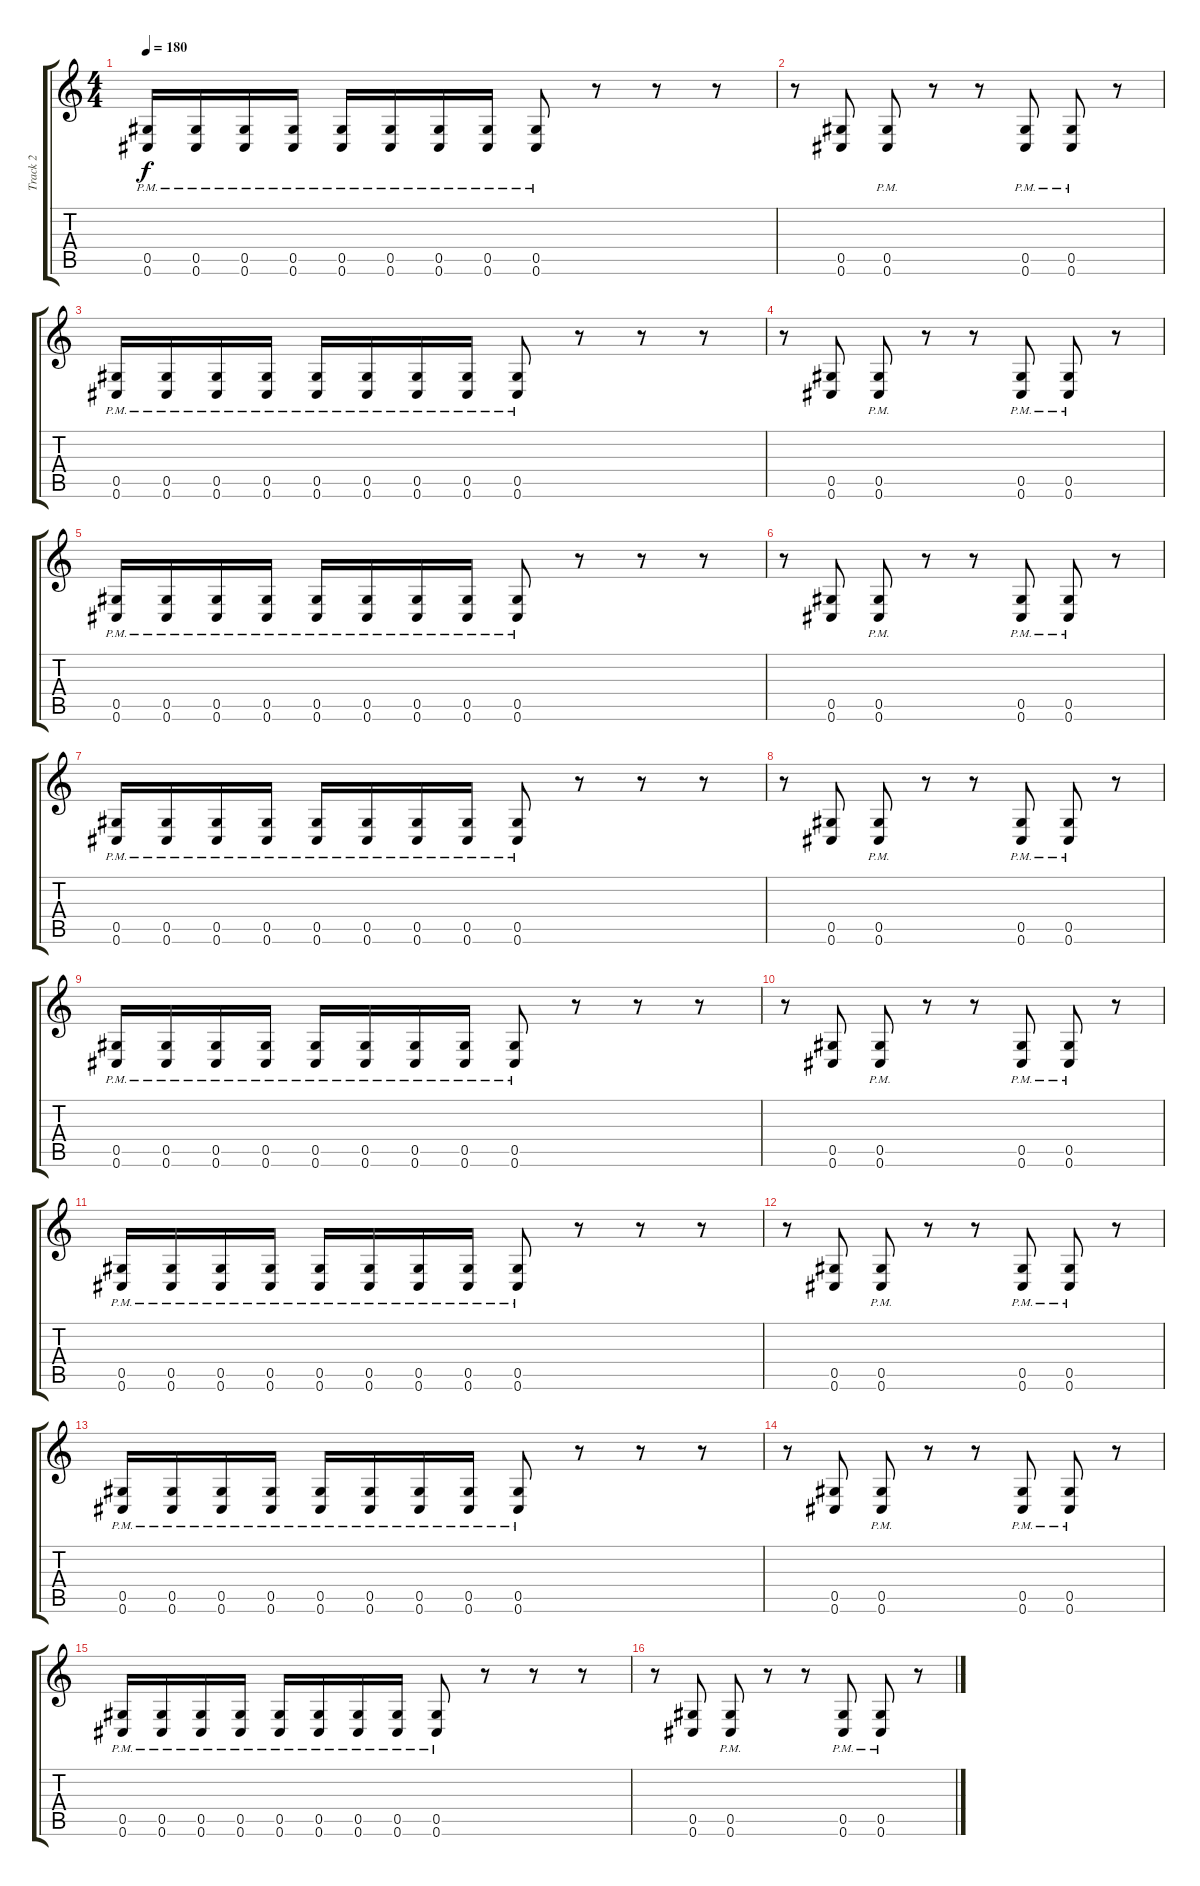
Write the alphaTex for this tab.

\track ("Track 2" "Track 2") {instrument distortionguitar}
\staff {score tabs}
\tuning (Eb4 Bb3 Gb3 Db3 Ab2 Db2) {hide}
\ts (4 4)
\tempo 180
\clef g2
\ks c
(0.5{pm} 0.6{pm}).16{dy f} (0.5{pm} 0.6{pm}).16 (0.5{pm} 0.6{pm}).16 (0.5{pm} 0.6{pm}).16 (0.5{pm} 0.6{pm}).16 (0.5{pm} 0.6{pm}).16 (0.5{pm} 0.6{pm}).16 (0.5{pm} 0.6{pm}).16 (0.5{pm} 0.6{pm}).8 r.8 r.8 r.8 |
r.8 (0.5 0.6).8 (0.5{pm} 0.6{pm}).8 r.8 r.8 (0.5{pm} 0.6{pm}).8 (0.5{pm} 0.6{pm}).8 r.8 |
(0.5{pm} 0.6{pm}).16 (0.5{pm} 0.6{pm}).16 (0.5{pm} 0.6{pm}).16 (0.5{pm} 0.6{pm}).16 (0.5{pm} 0.6{pm}).16 (0.5{pm} 0.6{pm}).16 (0.5{pm} 0.6{pm}).16 (0.5{pm} 0.6{pm}).16 (0.5{pm} 0.6{pm}).8 r.8 r.8 r.8 |
r.8 (0.5 0.6).8 (0.5{pm} 0.6{pm}).8 r.8 r.8 (0.5{pm} 0.6{pm}).8 (0.5{pm} 0.6{pm}).8 r.8 |
(0.5{pm} 0.6{pm}).16 (0.5{pm} 0.6{pm}).16 (0.5{pm} 0.6{pm}).16 (0.5{pm} 0.6{pm}).16 (0.5{pm} 0.6{pm}).16 (0.5{pm} 0.6{pm}).16 (0.5{pm} 0.6{pm}).16 (0.5{pm} 0.6{pm}).16 (0.5{pm} 0.6{pm}).8 r.8 r.8 r.8 |
r.8 (0.5 0.6).8 (0.5{pm} 0.6{pm}).8 r.8 r.8 (0.5{pm} 0.6{pm}).8 (0.5{pm} 0.6{pm}).8 r.8 |
(0.5{pm} 0.6{pm}).16 (0.5{pm} 0.6{pm}).16 (0.5{pm} 0.6{pm}).16 (0.5{pm} 0.6{pm}).16 (0.5{pm} 0.6{pm}).16 (0.5{pm} 0.6{pm}).16 (0.5{pm} 0.6{pm}).16 (0.5{pm} 0.6{pm}).16 (0.5{pm} 0.6{pm}).8 r.8 r.8 r.8 |
r.8 (0.5 0.6).8 (0.5{pm} 0.6{pm}).8 r.8 r.8 (0.5{pm} 0.6{pm}).8 (0.5{pm} 0.6{pm}).8 r.8 |
(0.5{pm} 0.6{pm}).16 (0.5{pm} 0.6{pm}).16 (0.5{pm} 0.6{pm}).16 (0.5{pm} 0.6{pm}).16 (0.5{pm} 0.6{pm}).16 (0.5{pm} 0.6{pm}).16 (0.5{pm} 0.6{pm}).16 (0.5{pm} 0.6{pm}).16 (0.5{pm} 0.6{pm}).8 r.8 r.8 r.8 |
r.8 (0.5 0.6).8 (0.5{pm} 0.6{pm}).8 r.8 r.8 (0.5{pm} 0.6{pm}).8 (0.5{pm} 0.6{pm}).8 r.8 |
(0.5{pm} 0.6{pm}).16 (0.5{pm} 0.6{pm}).16 (0.5{pm} 0.6{pm}).16 (0.5{pm} 0.6{pm}).16 (0.5{pm} 0.6{pm}).16 (0.5{pm} 0.6{pm}).16 (0.5{pm} 0.6{pm}).16 (0.5{pm} 0.6{pm}).16 (0.5{pm} 0.6{pm}).8 r.8 r.8 r.8 |
r.8 (0.5 0.6).8 (0.5{pm} 0.6{pm}).8 r.8 r.8 (0.5{pm} 0.6{pm}).8 (0.5{pm} 0.6{pm}).8 r.8 |
(0.5{pm} 0.6{pm}).16 (0.5{pm} 0.6{pm}).16 (0.5{pm} 0.6{pm}).16 (0.5{pm} 0.6{pm}).16 (0.5{pm} 0.6{pm}).16 (0.5{pm} 0.6{pm}).16 (0.5{pm} 0.6{pm}).16 (0.5{pm} 0.6{pm}).16 (0.5{pm} 0.6{pm}).8 r.8 r.8 r.8 |
r.8 (0.5 0.6).8 (0.5{pm} 0.6{pm}).8 r.8 r.8 (0.5{pm} 0.6{pm}).8 (0.5{pm} 0.6{pm}).8 r.8 |
(0.5{pm} 0.6{pm}).16 (0.5{pm} 0.6{pm}).16 (0.5{pm} 0.6{pm}).16 (0.5{pm} 0.6{pm}).16 (0.5{pm} 0.6{pm}).16 (0.5{pm} 0.6{pm}).16 (0.5{pm} 0.6{pm}).16 (0.5{pm} 0.6{pm}).16 (0.5{pm} 0.6{pm}).8 r.8 r.8 r.8 |
r.8 (0.5 0.6).8 (0.5{pm} 0.6{pm}).8 r.8 r.8 (0.5{pm} 0.6{pm}).8 (0.5{pm} 0.6{pm}).8 r.8
